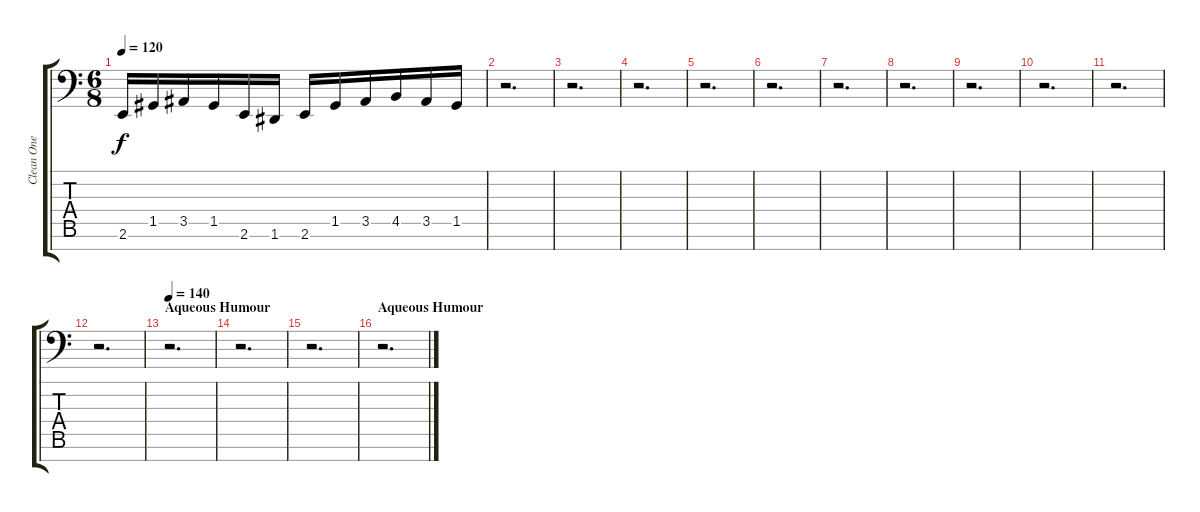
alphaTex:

\track ("Clean One Boost/Effects" "Clean One ") {instrument fx7echoes}
\staff {score tabs}
\tuning (D4 A3 F3 C3 G2 D2 A1) {hide}
\ts (6 8)
\tempo 120
\clef f4
\ks c
2.6.16{dy f} 1.5.16 3.5.16 1.5.16 2.6.16 1.6.16 2.6.16 1.5.16 3.5.16 4.5.16 3.5.16 1.5.16 |
r.2{d} |
r.2{d} |
r.2{d} |
r.2{d} |
r.2{d} |
r.2{d} |
r.2{d} |
r.2{d} |
r.2{d} |
r.2{d} |
r.2{d} |
\section ("" "Aqueous Humour")
\tempo 140
r.2{d} |
r.2{d} |
r.2{d} |
\section ("" "Aqueous Humour")
r.2{d}
